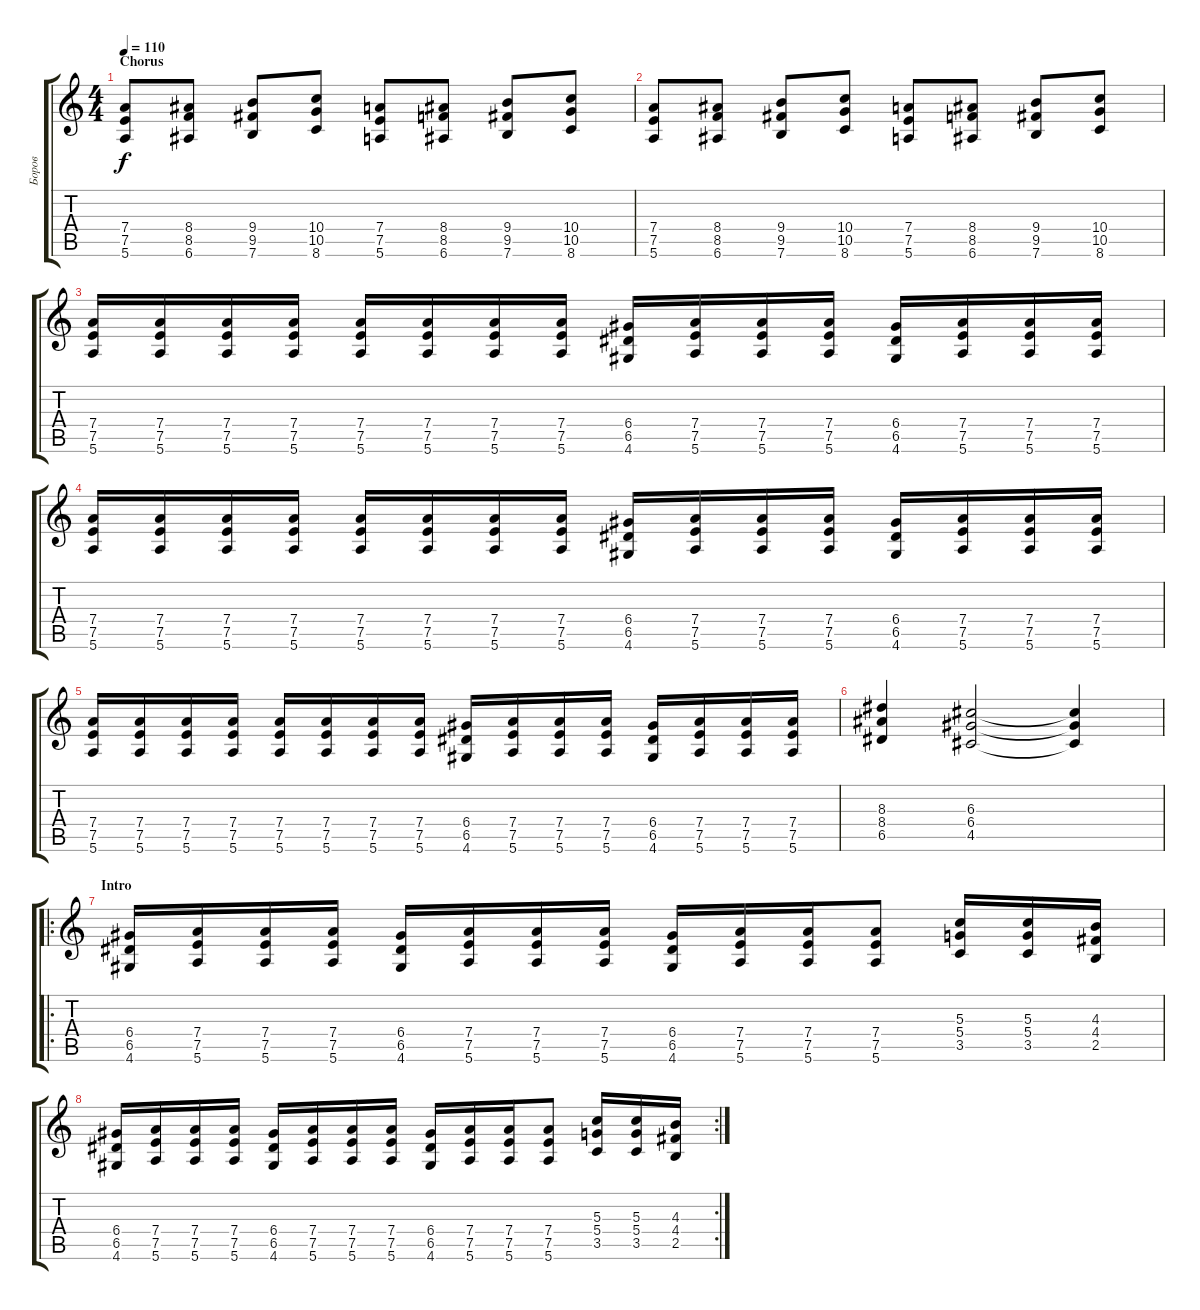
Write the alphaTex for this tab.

\track ("Боров" "Боров") {instrument distortionguitar}
\staff {score tabs}
\tuning (E4 B3 G3 D3 A2 E2) {hide}
\ts (4 4)
\section ("" "Chorus")
\tempo 110
\clef g2
\ks c
(7.4 7.5 5.6).8{dy f} (8.4 8.5 6.6).8 (9.4 9.5 7.6).8 (10.4 10.5 8.6).8 (7.4 7.5 5.6).8 (8.4 8.5 6.6).8 (9.4 9.5 7.6).8 (10.4 10.5 8.6).8 |
(7.4 7.5 5.6).8 (8.4 8.5 6.6).8 (9.4 9.5 7.6).8 (10.4 10.5 8.6).8 (7.4 7.5 5.6).8 (8.4 8.5 6.6).8 (9.4 9.5 7.6).8 (10.4 10.5 8.6).8 |
(7.4 7.5 5.6).16 (7.4 7.5 5.6).16 (7.4 7.5 5.6).16 (7.4 7.5 5.6).16 (7.4 7.5 5.6).16 (7.4 7.5 5.6).16 (7.4 7.5 5.6).16 (7.4 7.5 5.6).16 (6.4 6.5 4.6).16 (7.4 7.5 5.6).16 (7.4 7.5 5.6).16 (7.4 7.5 5.6).16 (6.4 6.5 4.6).16 (7.4 7.5 5.6).16 (7.4 7.5 5.6).16 (7.4 7.5 5.6).16 |
(7.4 7.5 5.6).16 (7.4 7.5 5.6).16 (7.4 7.5 5.6).16 (7.4 7.5 5.6).16 (7.4 7.5 5.6).16 (7.4 7.5 5.6).16 (7.4 7.5 5.6).16 (7.4 7.5 5.6).16 (6.4 6.5 4.6).16 (7.4 7.5 5.6).16 (7.4 7.5 5.6).16 (7.4 7.5 5.6).16 (6.4 6.5 4.6).16 (7.4 7.5 5.6).16 (7.4 7.5 5.6).16 (7.4 7.5 5.6).16 |
(7.4 7.5 5.6).16 (7.4 7.5 5.6).16 (7.4 7.5 5.6).16 (7.4 7.5 5.6).16 (7.4 7.5 5.6).16 (7.4 7.5 5.6).16 (7.4 7.5 5.6).16 (7.4 7.5 5.6).16 (6.4 6.5 4.6).16 (7.4 7.5 5.6).16 (7.4 7.5 5.6).16 (7.4 7.5 5.6).16 (6.4 6.5 4.6).16 (7.4 7.5 5.6).16 (7.4 7.5 5.6).16 (7.4 7.5 5.6).16 |
(8.3 8.4 6.5).4 (6.3 6.4 4.5).2 (6.3{t} 6.4{t} 4.5{t}).4 |
\ro
\section ("" "Intro")
(6.4 6.5 4.6).16{balance 8} (7.4 7.5 5.6).16 (7.4 7.5 5.6).16 (7.4 7.5 5.6).16 (6.4 6.5 4.6).16 (7.4 7.5 5.6).16 (7.4 7.5 5.6).16 (7.4 7.5 5.6).16 (6.4 6.5 4.6).16 (7.4 7.5 5.6).16 (7.4 7.5 5.6).16 (7.4 7.5 5.6).8 (5.3 5.4 3.5).16 (5.3 5.4 3.5).16 (4.3 4.4 2.5).16 |
\rc 2
(6.4 6.5 4.6).16 (7.4 7.5 5.6).16 (7.4 7.5 5.6).16 (7.4 7.5 5.6).16 (6.4 6.5 4.6).16 (7.4 7.5 5.6).16 (7.4 7.5 5.6).16 (7.4 7.5 5.6).16 (6.4 6.5 4.6).16 (7.4 7.5 5.6).16 (7.4 7.5 5.6).16 (7.4 7.5 5.6).8 (5.3 5.4 3.5).16 (5.3 5.4 3.5).16 (4.3 4.4 2.5).16
